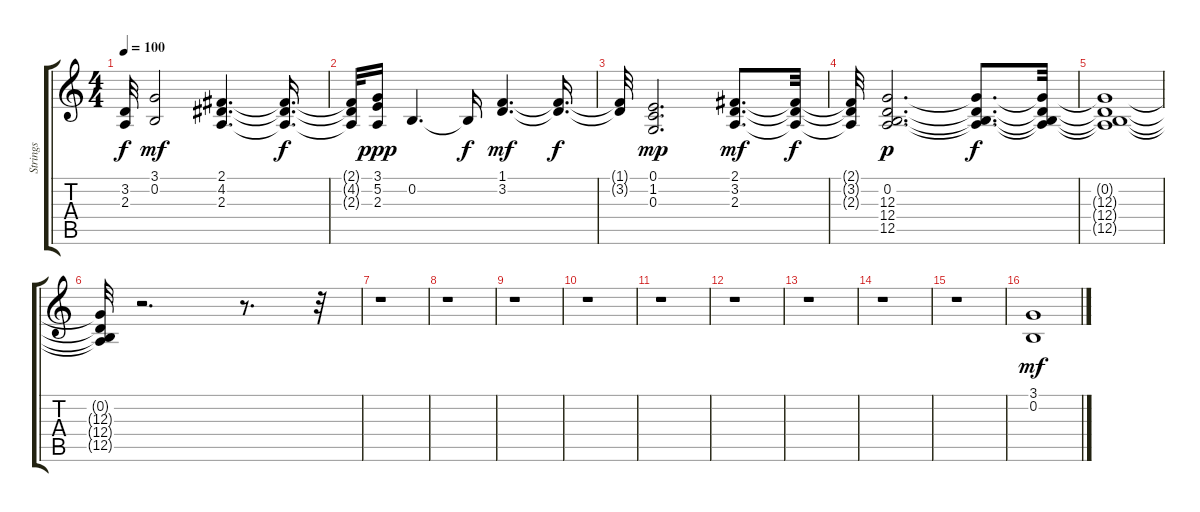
\track ("Strings" "Strings") {instrument stringensemble2}
\staff {score tabs}
\tuning (E4 B3 G3 D3 A2 E2) {hide}
\ts (4 4)
\tempo 100
\clef g2
\ks c
(3.2{t} 2.3{t}).32{dy f} (3.1 0.2).2{dy mf} (2.1 4.2 2.3).4{d} (2.1{t} 4.2{t} 2.3{t}).16{d dy f} |
(2.1{t} 4.2{t} 2.3{t}).32 (3.1 5.2 2.3).16{dy ppp} 0.2.4{d} 0.2{t}.16{dy f} (1.1 3.2).4{d dy mf} (1.1{t} 3.2{t}).16{d dy f} |
(1.1{t} 3.2{t}).32 (0.1 1.2 0.3).2{d dy mp volume 16} (2.1 3.2 2.3).8{d dy mf} (2.1{t} 3.2{t} 2.3{t}).32{dy f} |
(2.1{t} 3.2{t} 2.3{t}).32 (0.2 12.3 12.4 12.5).2{d dy p} (0.2{t} 12.3{t} 12.4{t} 12.5{t}).8{d dy f} (0.2{t} 12.3{t} 12.4{t} 12.5{t}).32 |
(0.2{t} 12.3{t} 12.4{t} 12.5{t}).1 |
(0.2{t} 12.3{t} 12.4{t} 12.5{t}).32 r.2{d} r.8{d} r.32 |
r.1 |
r.1 |
r.1 |
r.1 |
r.1 |
r.1 |
r.1 |
r.1 |
r.1 |
(3.1 0.2).1{dy mf volume 16}
